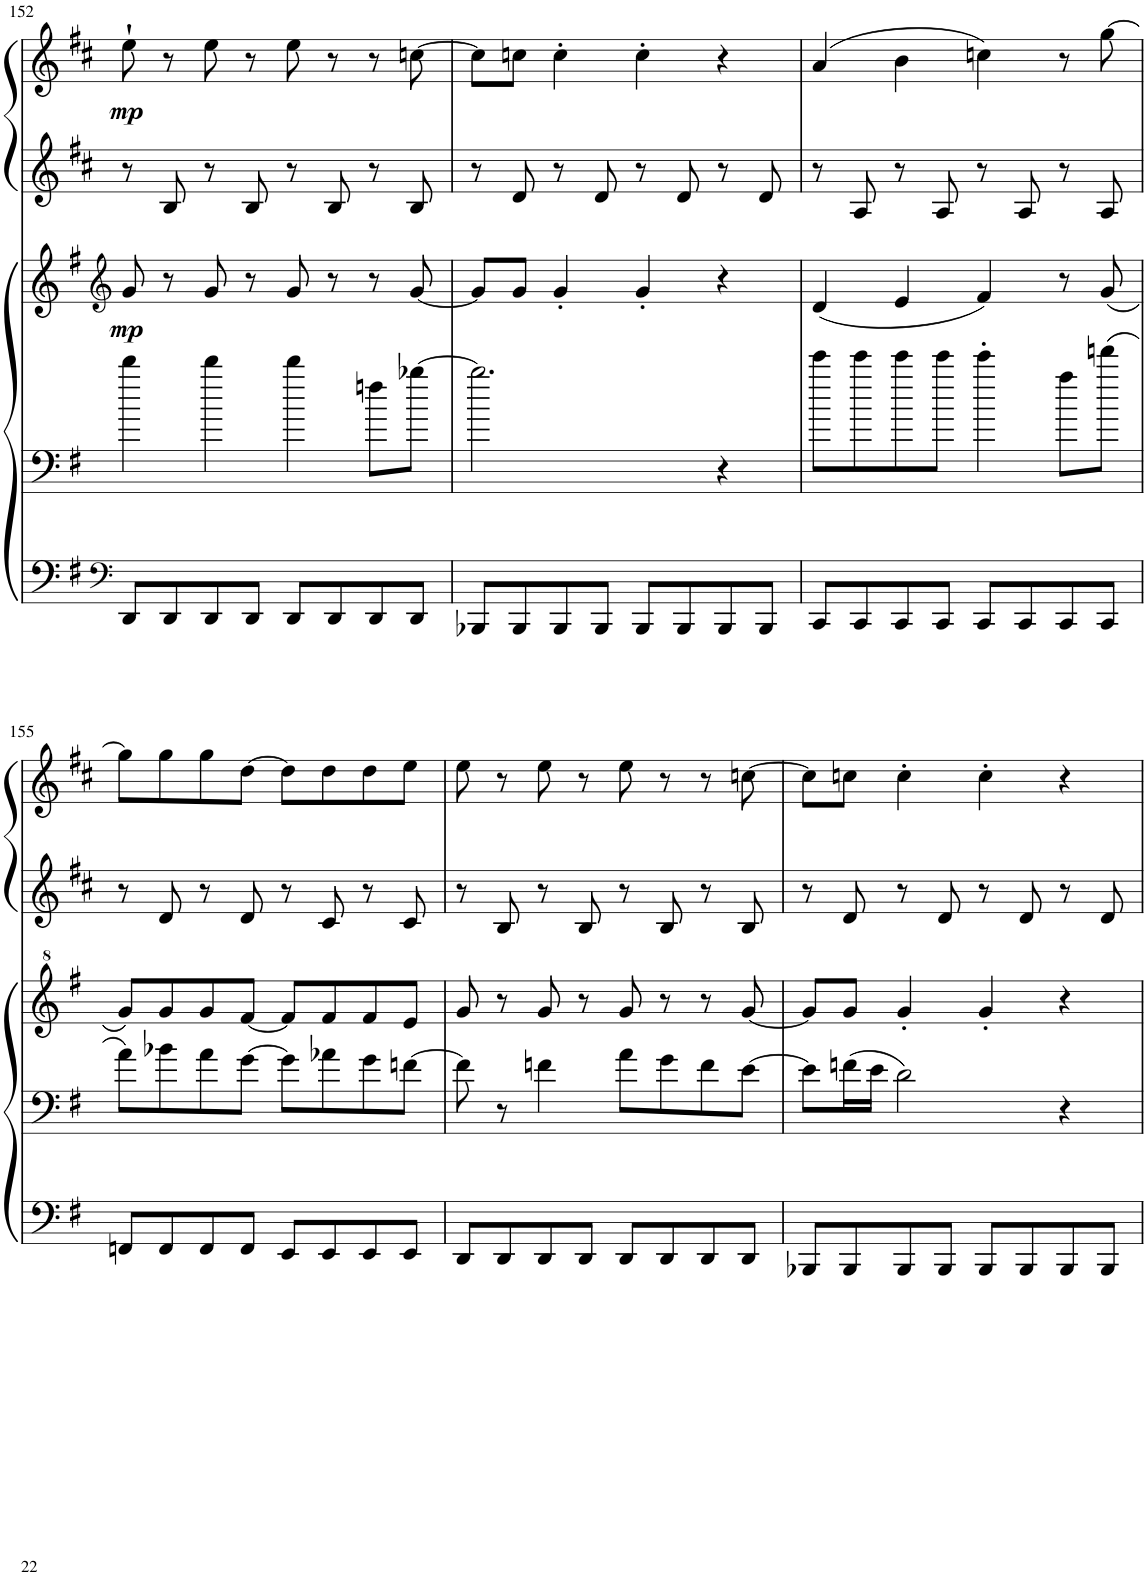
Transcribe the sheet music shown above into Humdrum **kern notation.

**kern	**kern	**kern	**dynam	**kern	**kern	**dynam
*part2	*part2	*part2	*part2	*part1	*part1	*part1
*staff5	*staff4	*staff3	*staff3/4/5	*staff2	*staff1	*staff1/2
!!LO:PB:g=z
*clefF4	*clefF4	*clefG2	*	*clefG2	*clefG2	*
*k[f#]	*k[f#]	*k[f#]	*	*k[f#c#]	*k[f#c#]	*
*M2/2	*M2/2	*M2/2	*	*M2/2	*M2/2	*
=152	=152	=152	=152	=152	=152	=152
!	!	!	!LO:DY:b	!	!	!LO:DY:b
8DD/L	4ddd\	8g/	mp	8r	8ee`\	mp
8DD/	.	8r	.	8B/	8r	.
8DD/	4ddd\	8g/	.	8r	8ee\	.
8DD/J	.	8r	.	8B/	8r	.
8DD/L	4ddd\	8g/	.	8r	8ee\	.
8DD/	.	8r	.	8B/	8r	.
8DD/	8ffn\L	8r	.	8r	8r	.
8DD/J	[>8bb-X\J	[<8g/	.	8B/	[>8ccn\	.
=153	=153	=153	=153	=153	=153	=153
8BBB-X/L	2.bb-\]	8g/L]	.	8r	8cc\L]	.
8BBB-/	.	8g/J	.	8d/	8ccn\J	.
8BBB-/	.	4g'/	.	8r	4cc'\	.
8BBB-/J	.	.	.	8d/	.	.
8BBB-/L	.	4g'/	.	8r	4cc'\	.
8BBB-/	.	.	.	8d/	.	.
8BBB-/	4r	4r	.	8r	4r	.
8BBB-/J	.	.	.	8d/	.	.
=154	=154	=154	=154	=154	=154	=154
8CC/L	8eee\L	(<4d/	.	8r	(>4a/	.
8CC/	8eee\	.	.	8A/	.	.
8CC/	8eee\	4e/	.	8r	4b\	.
8CC/J	8eee\J	.	.	8A/	.	.
8CC/L	4eee'\	4f#/)	.	8r	4ccn\)	.
8CC/	.	.	.	8A/	.	.
8CC/	8aa\L	8r	.	8r	8r	.
8CC/J	8fffn\J	(<8g/	.	8A/	[>8gg\	.
!!LO:LB:g=z
=155	=155	=155	=155	=155	=155	=155
8FFn/L	8a\L	8gg/L)	.	8r	8gg\L]	.
8FF/	8b-X\	8gg/	.	8d/	8gg\	.
8FF/	8a\	8gg/	.	8r	8gg\	.
8FF/J	[>8g\J	[<8ff#/J	.	8d/	[>8dd\J	.
8EE/L	8g\L]	8ff#/L]	.	8r	8dd\L]	.
8EE/	8a-X\	8ff#/	.	8c#/	8dd\	.
8EE/	8g\	8ff#/	.	8r	8dd\	.
8EE/J	[>8fn\J	8ee/J	.	8c#/	8ee\J	.
=156	=156	=156	=156	=156	=156	=156
8DD/L	8f\]	8gg/	.	8r	8ee\	.
8DD/	8r	8r	.	8B/	8r	.
8DD/	4fn\	8gg/	.	8r	8ee\	.
8DD/J	.	8r	.	8B/	8r	.
8DD/L	8a\L	8gg/	.	8r	8ee\	.
8DD/	8g\	8r	.	8B/	8r	.
8DD/	8f\	8r	.	8r	8r	.
8DD/J	[>8e\J	[<8gg/	.	8B/	[>8ccn\	.
=157	=157	=157	=157	=157	=157	=157
8BBB-X/L	8e\L]	8gg/L]	.	8r	8cc\L]	.
8BBB-/	16fn\L	8gg/J	.	8d/	8ccn\J	.
.	16e\JJ	.	.	.	.	.
8BBB-/	2d\	4gg'/	.	8r	4cc'\	.
8BBB-/J	.	.	.	8d/	.	.
8BBB-/L	.	4gg'/	.	8r	4cc'\	.
8BBB-/	.	.	.	8d/	.	.
8BBB-/	4r	4r	.	8r	4r	.
8BBB-/J	.	.	.	8d/	.	.
=	=	=	=	=	=	=
*-	*-	*-	*-	*-	*-	*-
